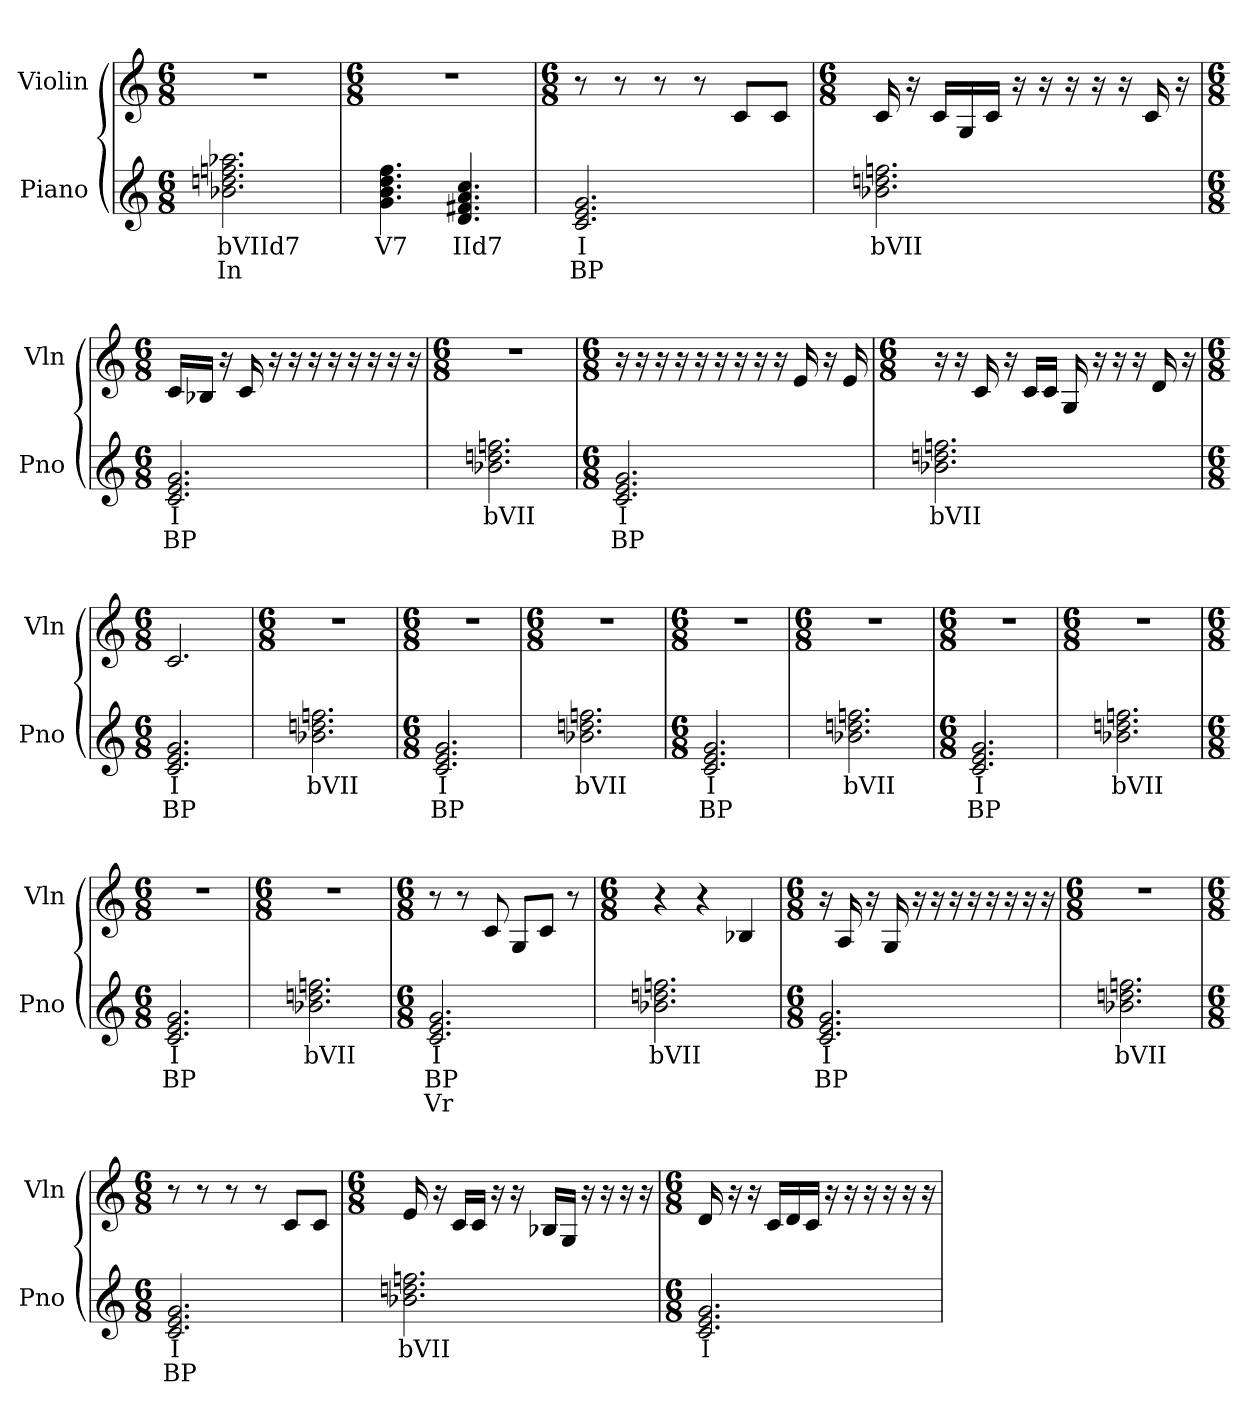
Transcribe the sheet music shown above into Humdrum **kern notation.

**kern	**text	**text	**text	**kern
*part2	*part2	*part2	*part2	*part1
*staff2	*staff2	*staff2	*staff2	*staff1
*I"Piano	*	*	*	*I"Violin
*I'Pno	*	*	*	*I'Vln
*k[]	*	*	*	*
*C:	*	*	*	*
*M6/8	*	*	*	*M6/8
=	=	=	=	=
2.b-X 2.ddn 2.ffn 2.aa-X	bVIId7	In	.	2.r
=	=	=	=	=
*k[]	*	*	*	*
*C:	*	*	*	*
*	*	*	*	*M6/8
4.g 4.b 4.dd 4.ff	V7	.	.	2.r
4.d 4.f#X 4.a 4.cc	IId7	.	.	.
=	=	=	=	=
*k[]	*	*	*	*
*C:	*	*	*	*
*	*	*	*	*M6/8
2.c 2.e 2.g	I	BP	.	8r
.	.	.	.	8r
.	.	.	.	8r
.	.	.	.	8r
.	.	.	.	8cL
.	.	.	.	8cJ
=	=	=	=	=
*k[]	*	*	*	*
*C:	*	*	*	*
*	*	*	*	*M6/8
2.b-X 2.ddn 2.ffn	bVII	.	.	16c
.	.	.	.	16r
.	.	.	.	16cLL
.	.	.	.	16G
.	.	.	.	16cJJ
.	.	.	.	16r
.	.	.	.	16r
.	.	.	.	16r
.	.	.	.	16r
.	.	.	.	16r
.	.	.	.	16c
.	.	.	.	16r
=	=	=	=	=
*k[]	*	*	*	*
*C:	*	*	*	*
*M6/8	*	*	*	*M6/8
2.c 2.e 2.g	I	BP	.	16cLL
.	.	.	.	16B-XJJ
.	.	.	.	16r
.	.	.	.	16c
.	.	.	.	16r
.	.	.	.	16r
.	.	.	.	16r
.	.	.	.	16r
.	.	.	.	16r
.	.	.	.	16r
.	.	.	.	16r
.	.	.	.	16r
=	=	=	=	=
*k[]	*	*	*	*
*C:	*	*	*	*
*	*	*	*	*M6/8
2.b-X 2.ddn 2.ffn	bVII	.	.	2.r
=	=	=	=	=
*k[]	*	*	*	*
*C:	*	*	*	*
*M6/8	*	*	*	*M6/8
2.c 2.e 2.g	I	BP	.	16r
.	.	.	.	16r
.	.	.	.	16r
.	.	.	.	16r
.	.	.	.	16r
.	.	.	.	16r
.	.	.	.	16r
.	.	.	.	16r
.	.	.	.	16r
.	.	.	.	16e
.	.	.	.	16r
.	.	.	.	16e
=	=	=	=	=
*k[]	*	*	*	*
*C:	*	*	*	*
*	*	*	*	*M6/8
2.b-X 2.ddn 2.ffn	bVII	.	.	16r
.	.	.	.	16r
.	.	.	.	16c
.	.	.	.	16r
.	.	.	.	16cLL
.	.	.	.	16cJJ
.	.	.	.	16G
.	.	.	.	16r
.	.	.	.	16r
.	.	.	.	16r
.	.	.	.	16d
.	.	.	.	16r
=	=	=	=	=
*k[]	*	*	*	*
*C:	*	*	*	*
*M6/8	*	*	*	*M6/8
2.c 2.e 2.g	I	BP	.	2.c
=	=	=	=	=
*k[]	*	*	*	*
*C:	*	*	*	*
*	*	*	*	*M6/8
2.b-X 2.ddn 2.ffn	bVII	.	.	2.r
=	=	=	=	=
*k[]	*	*	*	*
*C:	*	*	*	*
*M6/8	*	*	*	*M6/8
2.c 2.e 2.g	I	BP	.	2.r
=	=	=	=	=
*k[]	*	*	*	*
*C:	*	*	*	*
*	*	*	*	*M6/8
2.b-X 2.ddn 2.ffn	bVII	.	.	2.r
=	=	=	=	=
*k[]	*	*	*	*
*C:	*	*	*	*
*M6/8	*	*	*	*M6/8
2.c 2.e 2.g	I	BP	.	2.r
=	=	=	=	=
*k[]	*	*	*	*
*C:	*	*	*	*
*	*	*	*	*M6/8
2.b-X 2.ddn 2.ffn	bVII	.	.	2.r
=	=	=	=	=
*k[]	*	*	*	*
*C:	*	*	*	*
*M6/8	*	*	*	*M6/8
2.c 2.e 2.g	I	BP	.	2.r
=	=	=	=	=
*k[]	*	*	*	*
*C:	*	*	*	*
*	*	*	*	*M6/8
2.b-X 2.ddn 2.ffn	bVII	.	.	2.r
=	=	=	=	=
*k[]	*	*	*	*
*C:	*	*	*	*
*M6/8	*	*	*	*M6/8
2.c 2.e 2.g	I	BP	.	2.r
=	=	=	=	=
*k[]	*	*	*	*
*C:	*	*	*	*
*	*	*	*	*M6/8
2.b-X 2.ddn 2.ffn	bVII	.	.	2.r
=	=	=	=	=
*k[]	*	*	*	*
*C:	*	*	*	*
*M6/8	*	*	*	*M6/8
2.c 2.e 2.g	I	BP	Vr	8r
.	.	.	.	8r
.	.	.	.	8c
.	.	.	.	8GL
.	.	.	.	8cJ
.	.	.	.	8r
=	=	=	=	=
*k[]	*	*	*	*
*C:	*	*	*	*
*	*	*	*	*M6/8
2.b-X 2.ddn 2.ffn	bVII	.	.	4r
.	.	.	.	4r
.	.	.	.	4B-X
=	=	=	=	=
*k[]	*	*	*	*
*C:	*	*	*	*
*M6/8	*	*	*	*M6/8
2.c 2.e 2.g	I	BP	.	16r
.	.	.	.	16A
.	.	.	.	16r
.	.	.	.	16G
.	.	.	.	16r
.	.	.	.	16r
.	.	.	.	16r
.	.	.	.	16r
.	.	.	.	16r
.	.	.	.	16r
.	.	.	.	16r
.	.	.	.	16r
=	=	=	=	=
*k[]	*	*	*	*
*C:	*	*	*	*
*	*	*	*	*M6/8
2.b-X 2.ddn 2.ffn	bVII	.	.	2.r
=	=	=	=	=
*k[]	*	*	*	*
*C:	*	*	*	*
*M6/8	*	*	*	*M6/8
2.c 2.e 2.g	I	BP	.	8r
.	.	.	.	8r
.	.	.	.	8r
.	.	.	.	8r
.	.	.	.	8cL
.	.	.	.	8cJ
=	=	=	=	=
*k[]	*	*	*	*
*C:	*	*	*	*
*	*	*	*	*M6/8
2.b-X 2.ddn 2.ffn	bVII	.	.	16e
.	.	.	.	16r
.	.	.	.	16cLL
.	.	.	.	16cJJ
.	.	.	.	16r
.	.	.	.	16r
.	.	.	.	16B-XLL
.	.	.	.	16GJJ
.	.	.	.	16r
.	.	.	.	16r
.	.	.	.	16r
.	.	.	.	16r
=	=	=	=	=
*k[]	*	*	*	*
*C:	*	*	*	*
*M6/8	*	*	*	*M6/8
2.c 2.e 2.g	I	.	.	16d
.	.	.	.	16r
.	.	.	.	16r
.	.	.	.	16cLL
.	.	.	.	16d
.	.	.	.	16cJJ
.	.	.	.	16r
.	.	.	.	16r
.	.	.	.	16r
.	.	.	.	16r
.	.	.	.	16r
.	.	.	.	16r
=	=	=	=	=
*-	*-	*-	*-	*-
